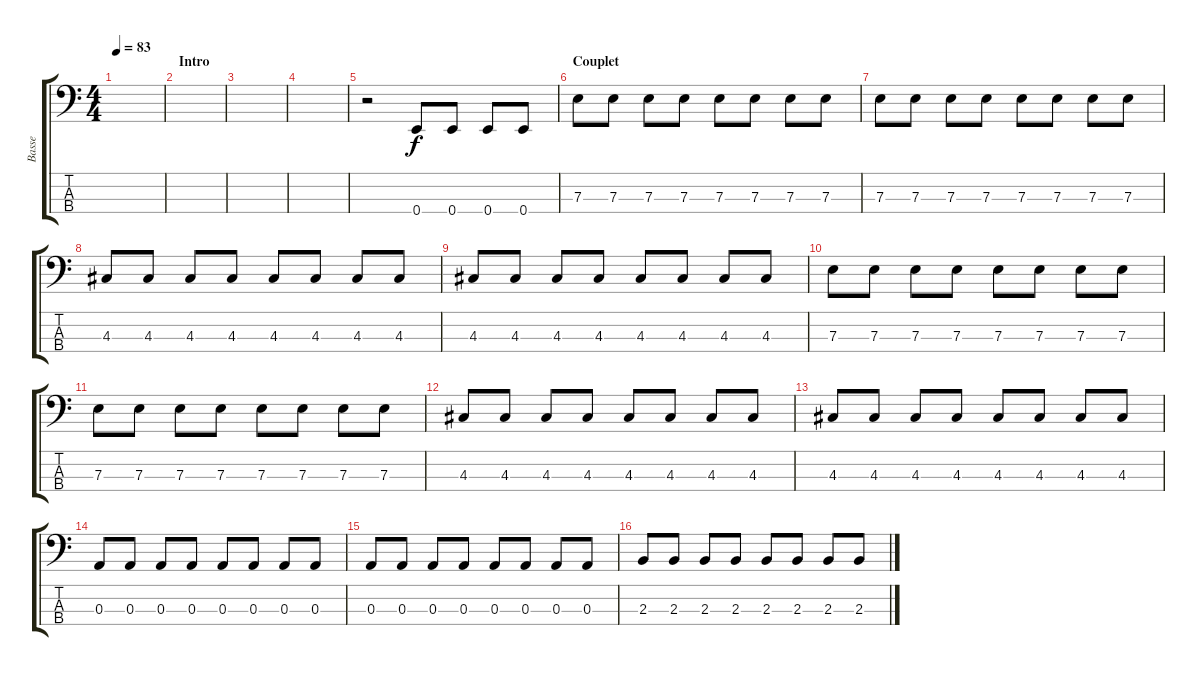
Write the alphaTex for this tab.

\track ("Basse" "Basse") {instrument electricbassfinger}
\staff {score tabs}
\tuning (G2 D2 A1 E1) {hide}
\ts (4 4)
\tempo 83
\clef f4
\ks c
|
\section ("" "Intro")
|
|
|
r.2 0.4.8 0.4.8 0.4.8 0.4.8 |
\section ("" "Couplet")
7.3.8 7.3.8 7.3.8 7.3.8 7.3.8 7.3.8 7.3.8 7.3.8 |
7.3.8 7.3.8 7.3.8 7.3.8 7.3.8 7.3.8 7.3.8 7.3.8 |
4.3.8 4.3.8 4.3.8 4.3.8 4.3.8 4.3.8 4.3.8 4.3.8 |
4.3.8 4.3.8 4.3.8 4.3.8 4.3.8 4.3.8 4.3.8 4.3.8 |
7.3.8 7.3.8 7.3.8 7.3.8 7.3.8 7.3.8 7.3.8 7.3.8 |
7.3.8 7.3.8 7.3.8 7.3.8 7.3.8 7.3.8 7.3.8 7.3.8 |
4.3.8 4.3.8 4.3.8 4.3.8 4.3.8 4.3.8 4.3.8 4.3.8 |
4.3.8 4.3.8 4.3.8 4.3.8 4.3.8 4.3.8 4.3.8 4.3.8 |
0.3.8 0.3.8 0.3.8 0.3.8 0.3.8 0.3.8 0.3.8 0.3.8 |
0.3.8 0.3.8 0.3.8 0.3.8 0.3.8 0.3.8 0.3.8 0.3.8 |
2.3.8 2.3.8 2.3.8 2.3.8 2.3.8 2.3.8 2.3.8 2.3.8
